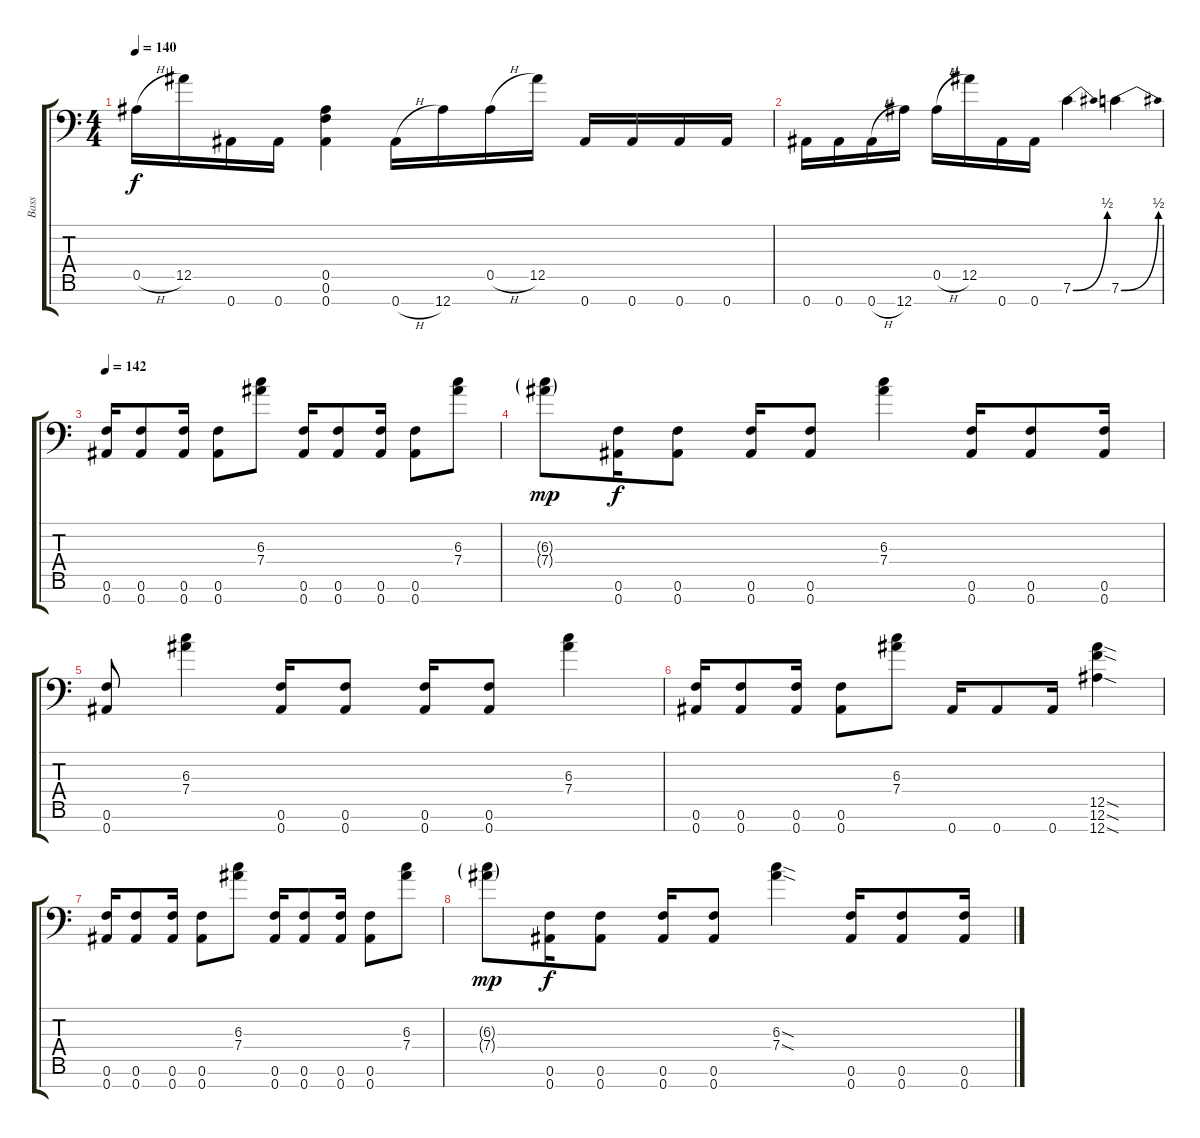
\track ("Bass" "Bass") {instrument electricbassfinger}
\staff {score tabs}
\tuning (Eb4 Bb3 Gb3 Eb3 Bb2 F2 Bb1) {hide}
\ts (4 4)
\tempo 140
\clef f4
\ks c
0.5{h}.16{dy f} 12.5.16 0.7.16 0.7.16 (0.5 0.6 0.7).4 0.7{h}.16 12.7.16 0.5{h}.16 12.5.16 0.7.16 0.7.16 0.7.16 0.7.16 |
0.7.16 0.7.16 0.7{h}.16 12.7.16 0.5{h}.16 12.5.16 0.7.16 0.7.16 7.6{be (bend 0 0 60 2)}.4 7.6{be (bend 0 0 60 2)}.4 |
\tempo 142
(0.6 0.7).16 (0.6 0.7).8 (0.6 0.7).16 (0.6 0.7).8 (6.3 7.4).8 (0.6 0.7).16 (0.6 0.7).8 (0.6 0.7).16 (0.6 0.7).8 (6.3 7.4).8 |
(6.3{g} 7.4{g}).8{dy mp} (0.6 0.7).16{dy f} (0.6 0.7).8 (0.6 0.7).16 (0.6 0.7).8 (6.3 7.4).4 (0.6 0.7).16 (0.6 0.7).8 (0.6 0.7).16 |
(0.6 0.7).8 (6.3 7.4).4 (0.6 0.7).16 (0.6 0.7).8 (0.6 0.7).16 (0.6 0.7).8 (6.3 7.4).4 |
(0.6 0.7).16 (0.6 0.7).8 (0.6 0.7).16 (0.6 0.7).8 (6.3 7.4).8 0.7.16 0.7.8 0.7.16 (12.5{sod} 12.6{sod} 12.7{sod}).4 |
(0.6 0.7).16 (0.6 0.7).8 (0.6 0.7).16 (0.6 0.7).8 (6.3 7.4).8 (0.6 0.7).16 (0.6 0.7).8 (0.6 0.7).16 (0.6 0.7).8 (6.3 7.4).8 |
(6.3{g} 7.4{g}).8{dy mp} (0.6 0.7).16{dy f} (0.6 0.7).8 (0.6 0.7).16 (0.6 0.7).8 (6.3{sod} 7.4{sod}).4 (0.6 0.7).16 (0.6 0.7).8 (0.6 0.7).16
